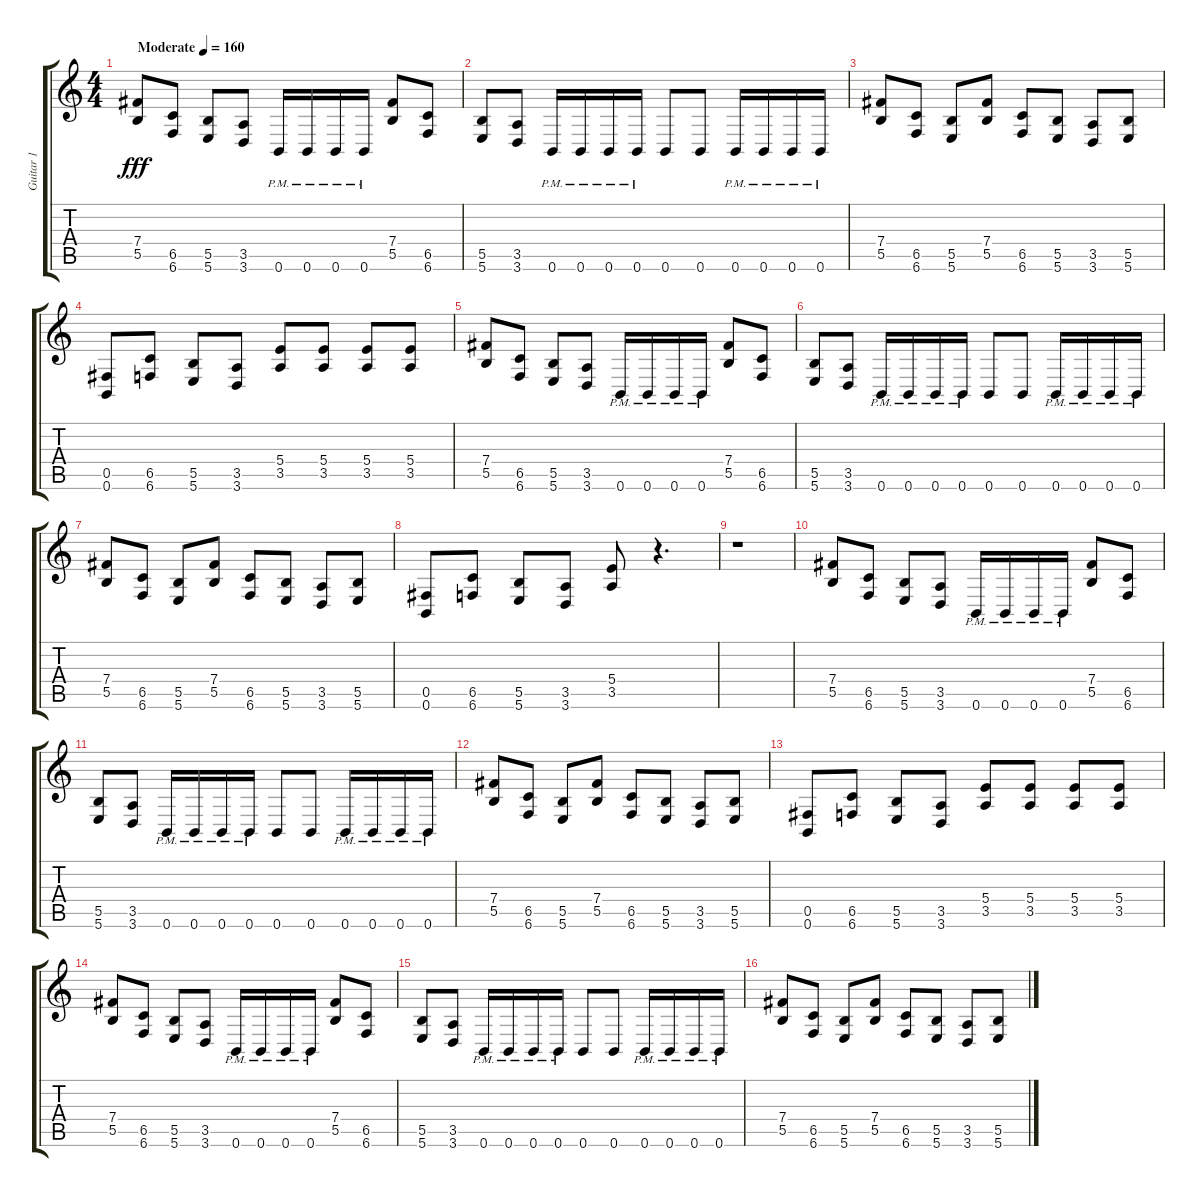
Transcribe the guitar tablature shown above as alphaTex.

\track ("Guitar 1" "Guitar 1") {instrument distortionguitar}
\staff {score tabs}
\tuning (Db4 Ab3 E3 B2 Gb2 B1) {hide}
\ts (4 4)
\tempo (160 "Moderate")
\clef g2
\ks c
(7.4 5.5).8{dy fff instrument distortionguitar} (6.5 6.6).8 (5.5 5.6).8 (3.5 3.6).8 0.6{pm}.16 0.6{pm}.16 0.6{pm}.16 0.6{pm}.16 (7.4 5.5).8 (6.5 6.6).8 |
(5.5 5.6).8 (3.5 3.6).8 0.6{pm}.16 0.6{pm}.16 0.6{pm}.16 0.6{pm}.16 0.6.8 0.6.8 0.6{pm}.16 0.6{pm}.16 0.6{pm}.16 0.6{pm}.16 |
(7.4 5.5).8 (6.5 6.6).8 (5.5 5.6).8 (7.4 5.5).8 (6.5 6.6).8 (5.5 5.6).8 (3.5 3.6).8 (5.5 5.6).8 |
(0.5 0.6).8 (6.5 6.6).8 (5.5 5.6).8 (3.5 3.6).8 (5.4 3.5).8 (5.4 3.5).8 (5.4 3.5).8 (5.4 3.5).8 |
(7.4 5.5).8 (6.5 6.6).8 (5.5 5.6).8 (3.5 3.6).8 0.6{pm}.16 0.6{pm}.16 0.6{pm}.16 0.6{pm}.16 (7.4 5.5).8 (6.5 6.6).8 |
(5.5 5.6).8 (3.5 3.6).8 0.6{pm}.16 0.6{pm}.16 0.6{pm}.16 0.6{pm}.16 0.6.8 0.6.8 0.6{pm}.16 0.6{pm}.16 0.6{pm}.16 0.6{pm}.16 |
(7.4 5.5).8 (6.5 6.6).8 (5.5 5.6).8 (7.4 5.5).8 (6.5 6.6).8 (5.5 5.6).8 (3.5 3.6).8 (5.5 5.6).8 |
(0.5 0.6).8 (6.5 6.6).8 (5.5 5.6).8 (3.5 3.6).8 (5.4 3.5).8 r.4{d} |
r.1 |
(7.4 5.5).8 (6.5 6.6).8 (5.5 5.6).8 (3.5 3.6).8 0.6{pm}.16 0.6{pm}.16 0.6{pm}.16 0.6{pm}.16 (7.4 5.5).8 (6.5 6.6).8 |
(5.5 5.6).8 (3.5 3.6).8 0.6{pm}.16 0.6{pm}.16 0.6{pm}.16 0.6{pm}.16 0.6.8 0.6.8 0.6{pm}.16 0.6{pm}.16 0.6{pm}.16 0.6{pm}.16 |
(7.4 5.5).8 (6.5 6.6).8 (5.5 5.6).8 (7.4 5.5).8 (6.5 6.6).8 (5.5 5.6).8 (3.5 3.6).8 (5.5 5.6).8 |
(0.5 0.6).8 (6.5 6.6).8 (5.5 5.6).8 (3.5 3.6).8 (5.4 3.5).8 (5.4 3.5).8 (5.4 3.5).8 (5.4 3.5).8 |
(7.4 5.5).8 (6.5 6.6).8 (5.5 5.6).8 (3.5 3.6).8 0.6{pm}.16 0.6{pm}.16 0.6{pm}.16 0.6{pm}.16 (7.4 5.5).8 (6.5 6.6).8 |
(5.5 5.6).8 (3.5 3.6).8 0.6{pm}.16 0.6{pm}.16 0.6{pm}.16 0.6{pm}.16 0.6.8 0.6.8 0.6{pm}.16 0.6{pm}.16 0.6{pm}.16 0.6{pm}.16 |
(7.4 5.5).8 (6.5 6.6).8 (5.5 5.6).8 (7.4 5.5).8 (6.5 6.6).8 (5.5 5.6).8 (3.5 3.6).8 (5.5 5.6).8
